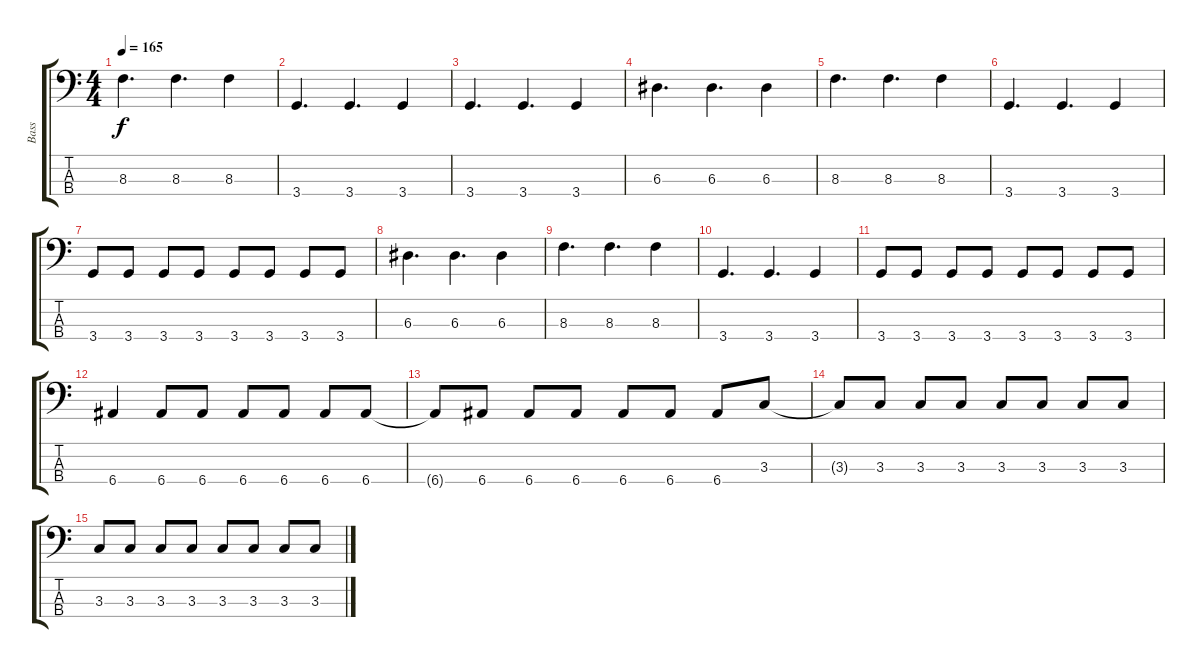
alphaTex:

\track ("Bass" "Bass") {instrument electricbassfinger}
\staff {score tabs}
\tuning (G2 D2 A1 E1) {hide}
\ts (4 4)
\tempo 165
\clef f4
\ks c
8.3.4{d dy f} 8.3.4{d} 8.3.4 |
3.4.4{d} 3.4.4{d} 3.4.4 |
3.4.4{d} 3.4.4{d} 3.4.4 |
6.3.4{d} 6.3.4{d} 6.3.4 |
8.3.4{d} 8.3.4{d} 8.3.4 |
3.4.4{d} 3.4.4{d} 3.4.4 |
3.4.8 3.4.8 3.4.8 3.4.8 3.4.8 3.4.8 3.4.8 3.4.8 |
6.3.4{d} 6.3.4{d} 6.3.4 |
8.3.4{d} 8.3.4{d} 8.3.4 |
3.4.4{d} 3.4.4{d} 3.4.4 |
3.4.8 3.4.8 3.4.8 3.4.8 3.4.8 3.4.8 3.4.8 3.4.8 |
6.4.4 6.4.8 6.4.8 6.4.8 6.4.8 6.4.8 6.4.8 |
6.4{t}.8 6.4.8 6.4.8 6.4.8 6.4.8 6.4.8 6.4.8 3.3.8 |
3.3{t}.8 3.3.8 3.3.8 3.3.8 3.3.8 3.3.8 3.3.8 3.3.8 |
3.3.8 3.3.8 3.3.8 3.3.8 3.3.8 3.3.8 3.3.8 3.3.8
